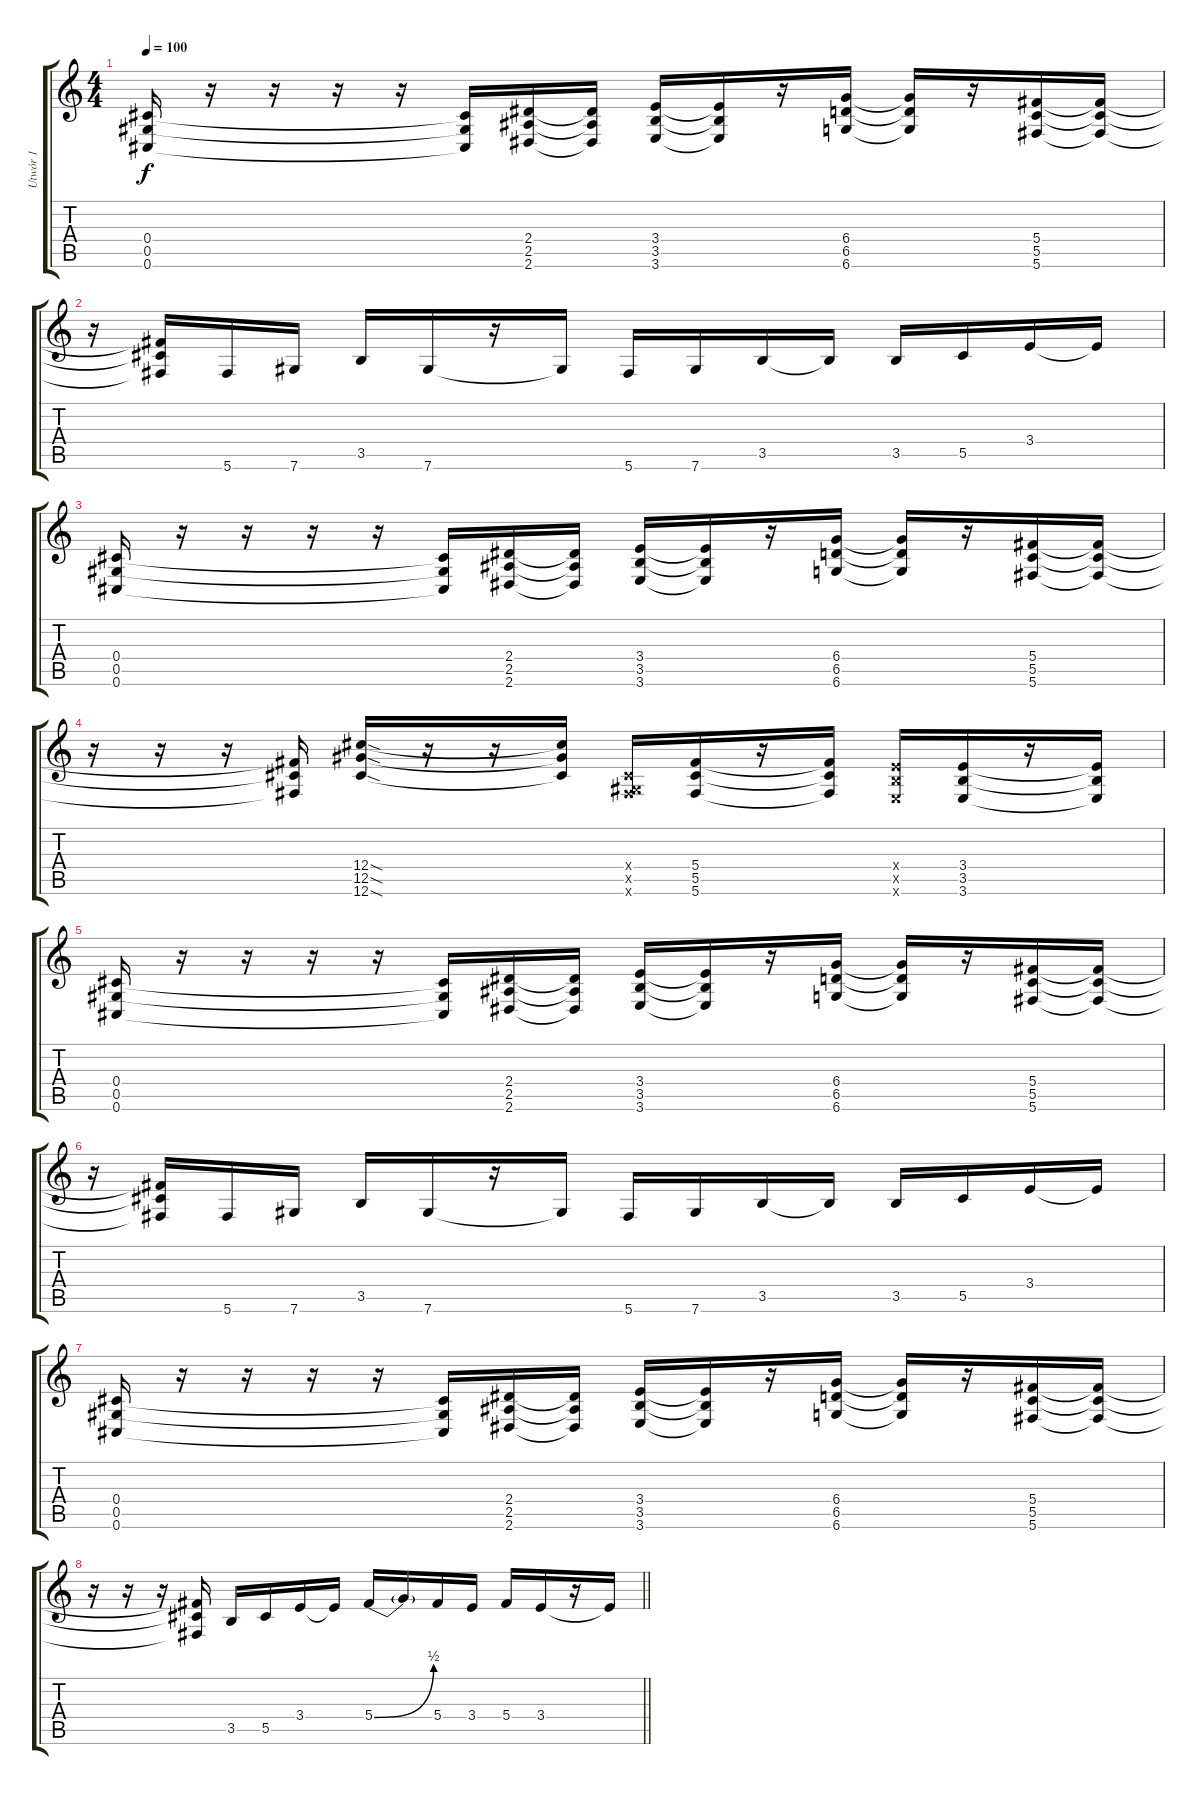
\track ("Utwór 1" "Utwór 1") {instrument distortionguitar}
\staff {score tabs}
\tuning (Eb4 Bb3 Gb3 Db3 Ab2 Db2) {hide}
\ts (4 4)
\tempo 100
\clef g2
\ks c
(0.4 0.5 0.6).16{dy f} r.16 r.16 r.16 r.16 (0.4{t} 0.5{t} 0.6{t}).16 (2.4 2.5 2.6).16 (2.4{t} 2.5{t} 2.6{t}).16 (3.4 3.5 3.6).16 (3.4{t} 3.5{t} 3.6{t}).16 r.16 (6.4 6.5 6.6).16 (6.4{t} 6.5{t} 6.6{t}).16 r.16 (5.4 5.5 5.6).16 (5.4{t} 5.5{t} 5.6{t}).16 |
r.16 (5.4{t} 5.5{t} 5.6{t}).16 5.6.16 7.6.16 3.5.16 7.6.16 r.16 7.6{t}.16 5.6.16 7.6.16 3.5.16 3.5{t}.16 3.5.16 5.5.16 3.4.16 3.4{t}.16 |
(0.4 0.5 0.6).16 r.16 r.16 r.16 r.16 (0.4{t} 0.5{t} 0.6{t}).16 (2.4 2.5 2.6).16 (2.4{t} 2.5{t} 2.6{t}).16 (3.4 3.5 3.6).16 (3.4{t} 3.5{t} 3.6{t}).16 r.16 (6.4 6.5 6.6).16 (6.4{t} 6.5{t} 6.6{t}).16 r.16 (5.4 5.5 5.6).16 (5.4{t} 5.5{t} 5.6{t}).16 |
r.16 r.16 r.16 (5.4{t} 5.5{t} 5.6{t}).16 (12.4{sod} 12.5{sod} 12.6{sod}).16 r.16 r.16 (12.4{t} 12.5{t} 12.6{t}).16 (0.4{x} 0.5{x} 5.6{x}).16 (5.4 5.5 5.6).16 r.16 (5.4{t} 5.5{t} 5.6{t}).16 (3.4{x} 3.5{x} 3.6{x}).16 (3.4 3.5 3.6).16 r.16 (3.4{t} 3.5{t} 3.6{t}).16 |
(0.4 0.5 0.6).16 r.16 r.16 r.16 r.16 (0.4{t} 0.5{t} 0.6{t}).16 (2.4 2.5 2.6).16 (2.4{t} 2.5{t} 2.6{t}).16 (3.4 3.5 3.6).16 (3.4{t} 3.5{t} 3.6{t}).16 r.16 (6.4 6.5 6.6).16 (6.4{t} 6.5{t} 6.6{t}).16 r.16 (5.4 5.5 5.6).16 (5.4{t} 5.5{t} 5.6{t}).16 |
r.16 (5.4{t} 5.5{t} 5.6{t}).16 5.6.16 7.6.16 3.5.16 7.6.16 r.16 7.6{t}.16 5.6.16 7.6.16 3.5.16 3.5{t}.16 3.5.16 5.5.16 3.4.16 3.4{t}.16 |
(0.4 0.5 0.6).16 r.16 r.16 r.16 r.16 (0.4{t} 0.5{t} 0.6{t}).16 (2.4 2.5 2.6).16 (2.4{t} 2.5{t} 2.6{t}).16 (3.4 3.5 3.6).16 (3.4{t} 3.5{t} 3.6{t}).16 r.16 (6.4 6.5 6.6).16 (6.4{t} 6.5{t} 6.6{t}).16 r.16 (5.4 5.5 5.6).16 (5.4{t} 5.5{t} 5.6{t}).16 |
\barLineRight lightlight
r.16 r.16 r.16 (5.4{t} 5.5{t} 5.6{t}).16 3.5.16 5.5.16 3.4.16 3.4{t}.16 5.4{be (bend 0 0 60 2)}.16 5.4{t}.16 5.4.16 3.4.16 5.4.16 3.4.16 r.16 3.4{t}.16
